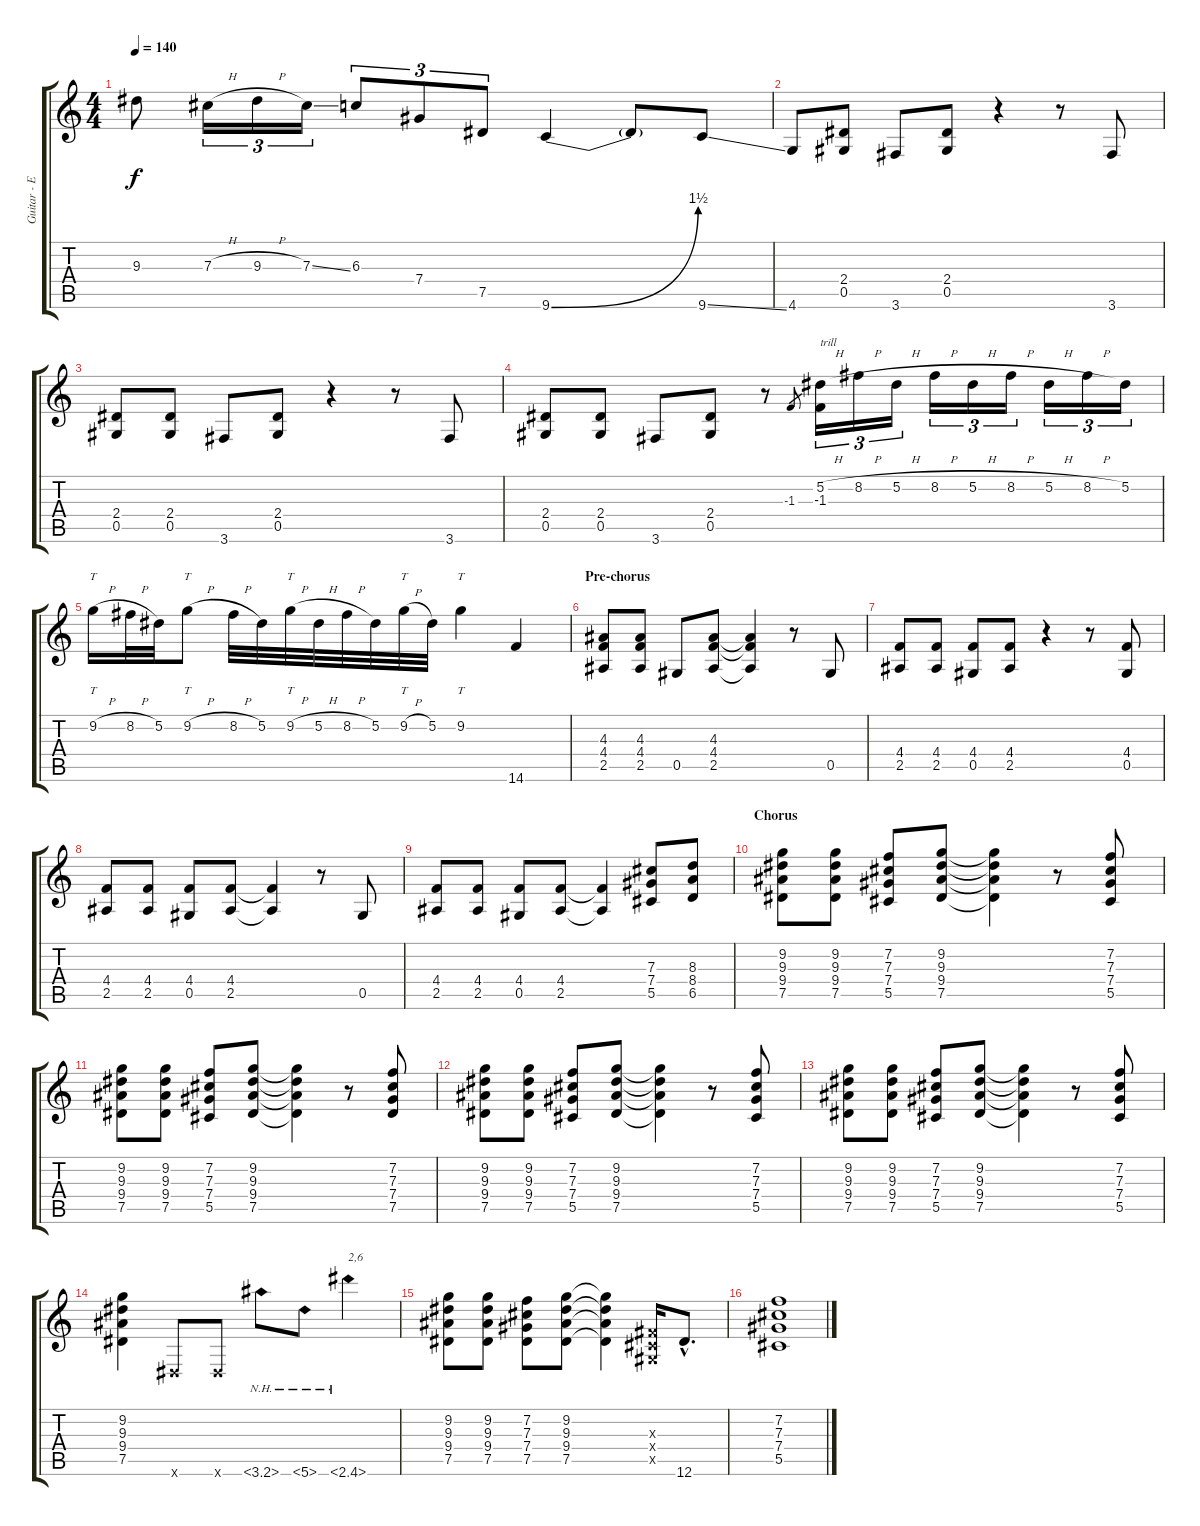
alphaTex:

\track ("Guitar - E. Van Halen" "Guitar - E") {instrument distortionguitar}
\staff {score tabs}
\tuning (Eb4 Bb3 Gb3 Db3 Ab2 Eb2) {hide}
\ts (4 4)
\tempo 140
\clef g2
\ks c
9.3{t}.8{dy f} 7.3{h}.16{tu (3 2)} 9.3{h}.16{tu (3 2)} 7.3{ss}.16{tu (3 2)} 6.3.8{tu (3 2)} 7.4.8{tu (3 2)} 7.5.8{tu (3 2)} 9.6{be (bend 0 0 60 6)}.4 9.6{t}.8 9.6{ss}.8 |
4.6.8 (2.4 0.5).8 3.6.8 (2.4 0.5).8 r.4 r.8 3.6.8 |
(2.4 0.5).8 (2.4 0.5).8 3.6.8 (2.4 0.5).8 r.4 r.8 3.6.8 |
(2.4 0.5).8 (2.4 0.5).8 3.6.8 (2.4 0.5).8 r.8 -1.3.8{gr} (5.2{h} -1.3).16{tu (3 2) txt "trill"} 8.2{h}.16{tu (3 2)} 5.2{h}.16{tu (3 2)} 8.2{h}.16{tu (3 2)} 5.2{h}.16{tu (3 2)} 8.2{h}.16{tu (3 2)} 5.2{h}.16{tu (3 2)} 8.2{h}.16{tu (3 2)} 5.2.16{tu (3 2)} |
9.2{h}.16{tt} 8.2{h}.32 5.2.32 9.2{h}.8{tt} 8.2{h}.32 5.2.32 9.2{h}.32{tt} 5.2{h}.32 8.2{h}.32 5.2.32 9.2{h}.32{tt} 5.2.32 9.2.4{tt} 14.6.4 |
\section ("" "Pre-chorus")
(4.3 4.4 2.5).8 (4.3 4.4 2.5).8 0.5.8 (4.3 4.4 2.5).8 (4.3{t} 4.4{t} 2.5{t}).4 r.8 0.5.8 |
(4.4 2.5).8 (4.4 2.5).8 (4.4 0.5).8 (4.4 2.5).8 r.4 r.8 (4.4 0.5).8 |
(4.4 2.5).8 (4.4 2.5).8 (4.4 0.5).8 (4.4 2.5).8 (4.4{t} 2.5{t}).4 r.8 0.5.8 |
(4.4 2.5).8 (4.4 2.5).8 (4.4 0.5).8 (4.4 2.5).8 (4.4{t} 2.5{t}).4 (7.3 7.4 5.5).8 (8.3 8.4 6.5).8 |
\section ("" "Chorus")
(9.2 9.3 9.4 7.5).8 (9.2 9.3 9.4 7.5).8 (7.2 7.3 7.4 5.5).8 (9.2 9.3 9.4 7.5).8 (9.2{t} 9.3{t} 9.4{t} 7.5{t}).4 r.8 (7.2 7.3 7.4 5.5).8 |
(9.2 9.3 9.4 7.5).8 (9.2 9.3 9.4 7.5).8 (7.2 7.3 7.4 5.5).8 (9.2 9.3 9.4 7.5).8 (9.2{t} 9.3{t} 9.4{t} 7.5{t}).4 r.8 (7.2 7.3 7.4 7.5).8 |
(9.2 9.3 9.4 7.5).8 (9.2 9.3 9.4 7.5).8 (7.2 7.3 7.4 5.5).8 (9.2 9.3 9.4 7.5).8 (9.2{t} 9.3{t} 9.4{t} 7.5{t}).4 r.8 (7.2 7.3 7.4 5.5).8 |
(9.2 9.3 9.4 7.5).8 (9.2 9.3 9.4 7.5).8 (7.2 7.3 7.4 5.5).8 (9.2 9.3 9.4 7.5).8 (9.2{t} 9.3{t} 9.4{t} 7.5{t}).4 r.8 (7.2 7.3 7.4 5.5).8 |
(9.2 9.3 9.4 7.5).4 0.6{x}.8 0.6{x}.8 3.6{nh}.8 5.6{nh}.8 2.6{nh}.4{txt "2,6"} |
(9.2 9.3 9.4 7.5).8 (9.2 9.3 9.4 7.5).8 (7.2 7.3 7.4 7.5).8 (9.2 9.3 9.4 7.5).8 (9.2{t} 9.3{t} 9.4{t} 7.5{t}).4 (0.3{x} 0.4{x} 0.5{x}).16 12.6{hac}.8{d} |
(7.2 7.3 7.4 5.5).1
